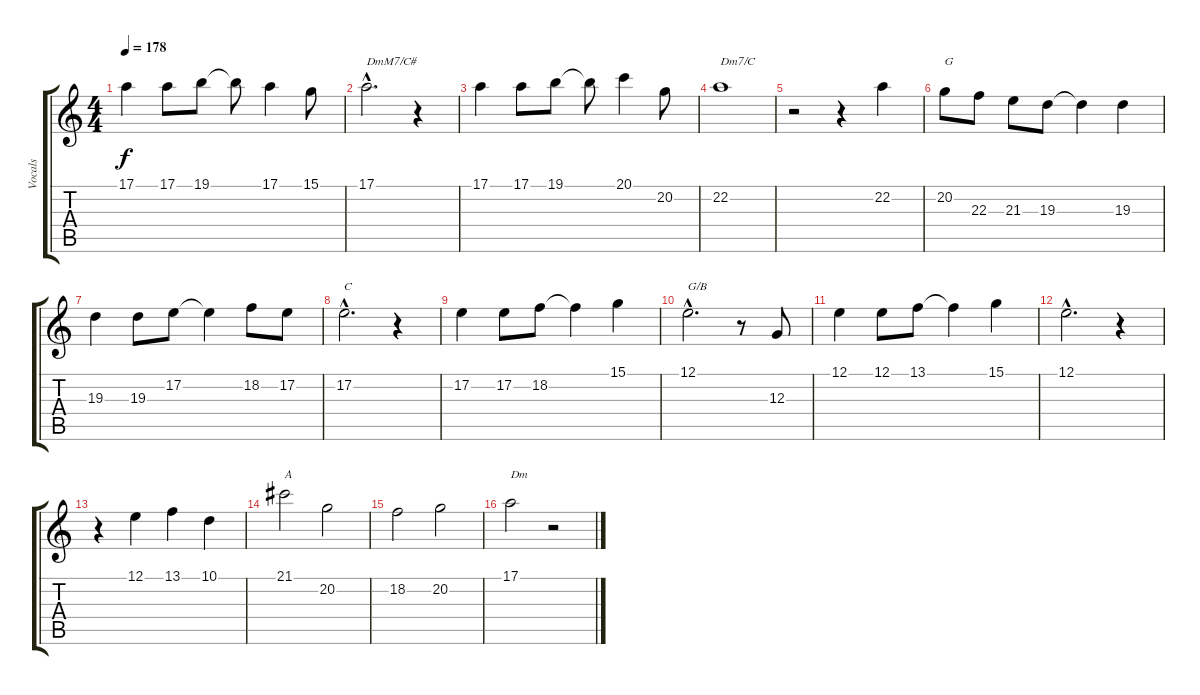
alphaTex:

\track ("Vocals" "Vocals") {instrument trumpet}
\staff {score tabs}
\tuning (E4 B3 G3 D3 A2 E2) {hide}
\ts (4 4)
\tempo 178
\clef g2
\ks c
17.1.4{dy f} 17.1.8 19.1.8 19.1{t}.8 17.1.4 15.1.8 |
17.1{hac}.2{d txt "DmM7/C#"} r.4 |
17.1.4 17.1.8 19.1.8 19.1{t}.8 20.1.4 20.2.8 |
22.2.1{txt "Dm7/C"} |
r.2 r.4 22.2.4 |
20.2.8{txt "G"} 22.3.8 21.3.8 19.3.8 19.3{t}.4 19.3.4 |
19.3.4 19.3.8 17.2.8 17.2{t}.4 18.2.8 17.2.8 |
17.2{hac}.2{d txt "C"} r.4 |
17.2.4 17.2.8 18.2.8 18.2{t}.4 15.1.4 |
12.1{hac}.2{d txt "G/B"} r.8 12.3.8 |
12.1.4 12.1.8 13.1.8 13.1{t}.4 15.1.4 |
12.1{hac}.2{d} r.4 |
r.4 12.1.4 13.1.4 10.1.4 |
21.1.2{txt "A"} 20.2.2 |
18.2.2 20.2.2 |
17.1.2{txt "Dm"} r.2
